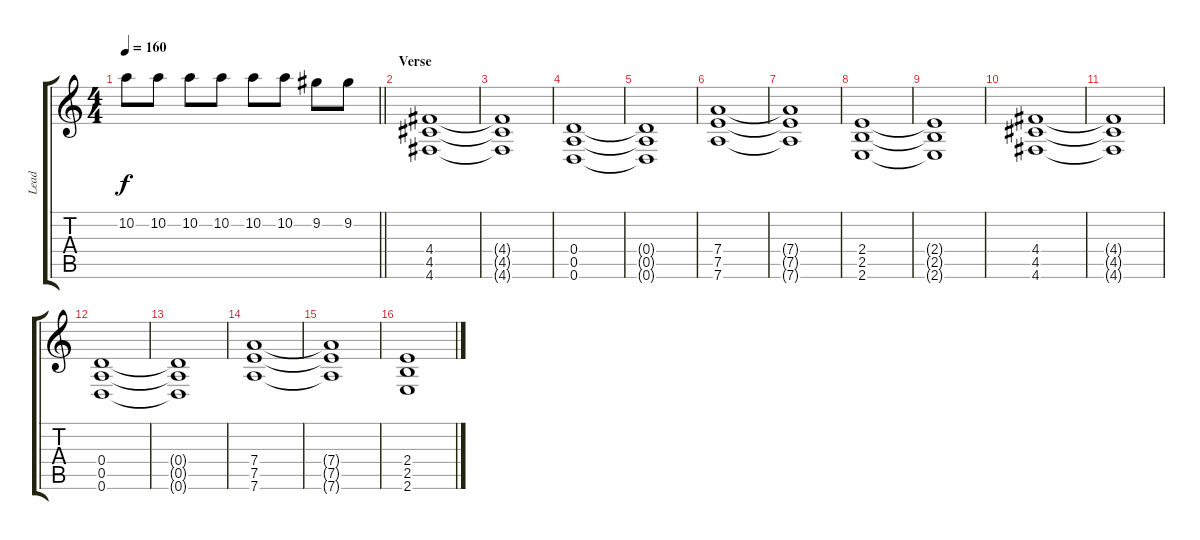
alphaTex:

\track ("Lead" "Lead") {instrument distortionguitar}
\staff {score tabs}
\tuning (E4 B3 G3 D3 A2 D2) {hide}
\ts (4 4)
\tempo 160
\clef g2
\barLineRight lightlight
\ks c
10.2.8{dy f} 10.2.8 10.2.8 10.2.8 10.2.8 10.2.8 9.2.8 9.2.8 |
\section ("" "Verse")
(4.4 4.5 4.6).1 |
(4.4{t} 4.5{t} 4.6{t}).1 |
(0.4 0.5 0.6).1 |
(0.4{t} 0.5{t} 0.6{t}).1 |
(7.4 7.5 7.6).1 |
(7.4{t} 7.5{t} 7.6{t}).1 |
(2.4 2.5 2.6).1 |
(2.4{t} 2.5{t} 2.6{t}).1 |
(4.4 4.5 4.6).1 |
(4.4{t} 4.5{t} 4.6{t}).1 |
(0.4 0.5 0.6).1 |
(0.4{t} 0.5{t} 0.6{t}).1 |
(7.4 7.5 7.6).1 |
(7.4{t} 7.5{t} 7.6{t}).1 |
(2.4 2.5 2.6).1
